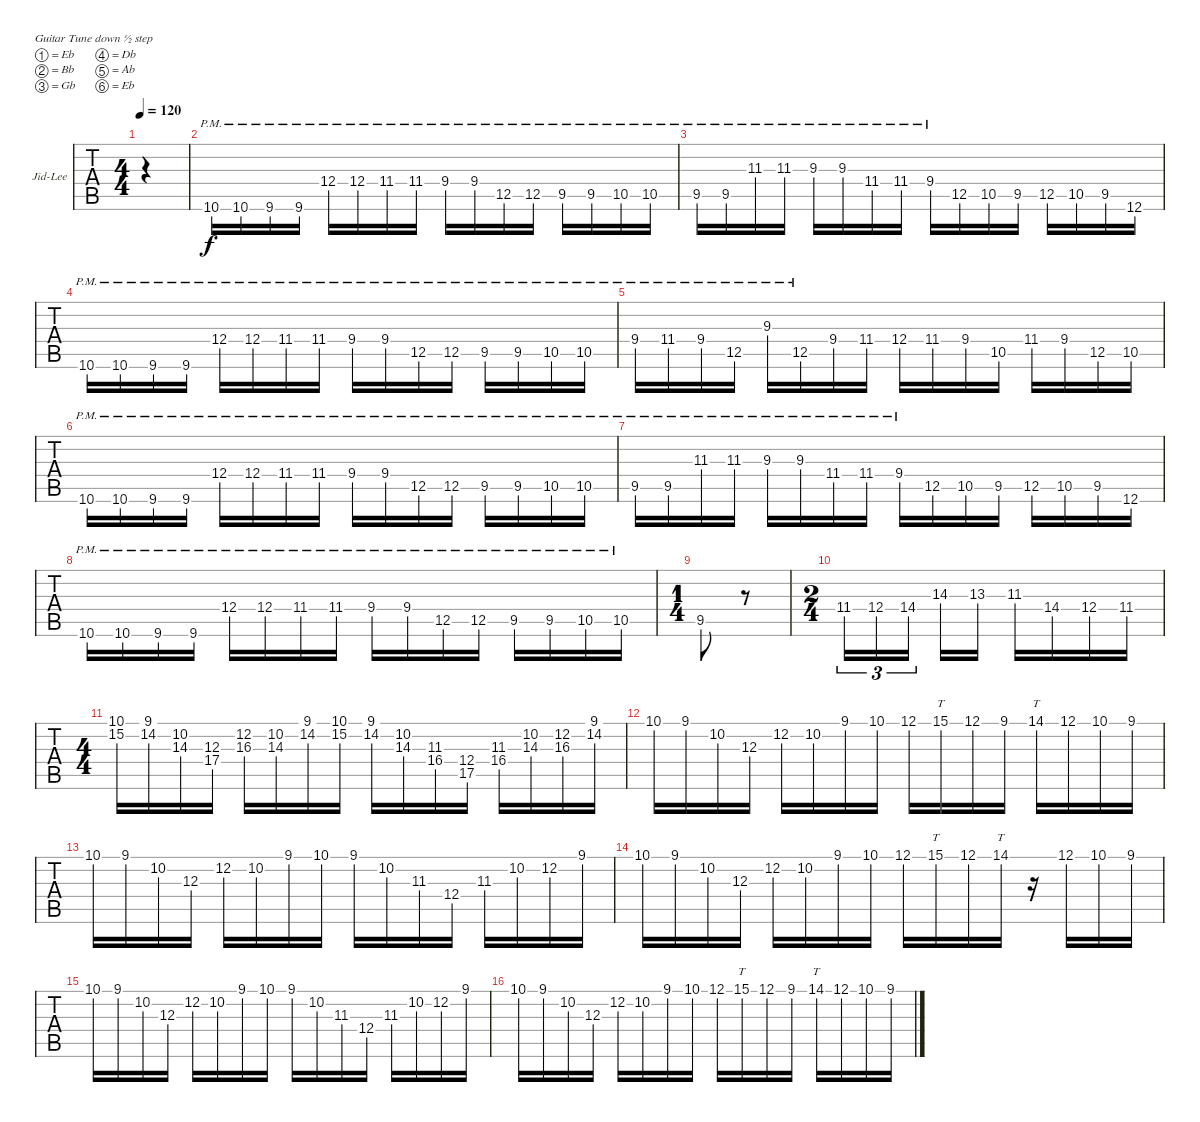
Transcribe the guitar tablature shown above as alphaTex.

\defaultSystemsLayout 4
\bracketExtendMode groupsimilarinstruments
\firstSystemTrackNameOrientation horizontal
\otherSystemsTrackNameOrientation horizontal
\track ("Jid-Lee" "Jid-Lee") {instrument distortionguitar}
\staff {tabs}
\tuning (Eb4 Bb3 Gb3 Db3 Ab2 Eb2)
\ts (4 4)
\scale
0.245206
\tempo 120
\accidentals auto
\clef g2
\ottava regular
\simile none
\ks c
|
\scale
0.374026 10.6{pm}.16 10.6{pm}.16 9.6{pm}.16 9.6{pm}.16 12.4{pm}.16 12.4{pm}.16 11.4{pm}.16 11.4{pm}.16 9.4{pm}.16 9.4{pm}.16 12.5{pm}.16 12.5{pm}.16 9.5{pm}.16 9.5{pm}.16 10.5{pm}.16 10.5{pm}.16 |
\scale
0.380069 9.5{pm}.16 9.5{pm}.16 11.3{pm}.16 11.3{pm}.16 9.3{pm}.16 9.3{pm}.16 11.4{pm}.16 11.4{pm}.16 9.4{pm}.16 12.5.16 10.5.16 9.5.16 12.5.16 10.5.16 9.5.16 12.6.16 |
10.6{pm}.16 10.6{pm}.16 9.6{pm}.16 9.6{pm}.16 12.4{pm}.16 12.4{pm}.16 11.4{pm}.16 11.4{pm}.16 9.4{pm}.16 9.4{pm}.16 12.5{pm}.16 12.5{pm}.16 9.5{pm}.16 9.5{pm}.16 10.5{pm}.16 10.5{pm}.16 |
9.4{pm}.16 11.4{pm}.16 9.4{pm}.16 12.5{pm}.16 9.3{pm}.16 12.5{pm}.16 9.4.16 11.4.16 12.4.16 11.4.16 9.4.16 10.5.16 11.4.16 9.4.16 12.5.16 10.5.16 |
10.6{pm}.16 10.6{pm}.16 9.6{pm}.16 9.6{pm}.16 12.4{pm}.16 12.4{pm}.16 11.4{pm}.16 11.4{pm}.16 9.4{pm}.16 9.4{pm}.16 12.5{pm}.16 12.5{pm}.16 9.5{pm}.16 9.5{pm}.16 10.5{pm}.16 10.5{pm}.16 |
9.5{pm}.16 9.5{pm}.16 11.3{pm}.16 11.3{pm}.16 9.3{pm}.16 9.3{pm}.16 11.4{pm}.16 11.4{pm}.16 9.4{pm}.16 12.5.16 10.5.16 9.5.16 12.5.16 10.5.16 9.5.16 12.6.16 |
10.6{pm}.16 10.6{pm}.16 9.6{pm}.16 9.6{pm}.16 12.4{pm}.16 12.4{pm}.16 11.4{pm}.16 11.4{pm}.16 9.4{pm}.16 9.4{pm}.16 12.5{pm}.16 12.5{pm}.16 9.5{pm}.16 9.5{pm}.16 10.5{pm}.16 10.5{pm}.16 |
\ts (1 4)
9.5.8 r.8 |
\ts (2 4)
11.4.16{tu (3 2)} 12.4.16{tu (3 2)} 14.4.16{tu (3 2)} 14.3.16 13.3.16 11.3.16 14.4.16 12.4.16 11.4.16 |
\ts (4 4)
(10.1 15.2).16 (9.1 14.2).16 (10.2 14.3).16 (12.3 17.4).16 (12.2 16.3).16 (10.2 14.3).16 (9.1 14.2).16 (10.1 15.2).16 (9.1 14.2).16 (10.2 14.3).16 (11.3 16.4).16 (12.4 17.5).16 (11.3 16.4).16 (10.2 14.3).16 (12.2 16.3).16 (9.1 14.2).16 |
10.1.16 9.1.16 10.2.16 12.3.16 12.2.16 10.2.16 9.1.16 10.1.16 12.1.16 15.1.16{tt} 12.1.16 9.1.16 14.1.16{tt} 12.1.16 10.1.16 9.1.16 |
10.1.16 9.1.16 10.2.16 12.3.16 12.2.16 10.2.16 9.1.16 10.1.16 9.1.16 10.2.16 11.3.16 12.4.16 11.3.16 10.2.16 12.2.16 9.1.16 |
10.1.16 9.1.16 10.2.16 12.3.16 12.2.16 10.2.16 9.1.16 10.1.16 12.1.16 15.1.16{tt} 12.1.16 14.1.16{tt} r.16 12.1.16 10.1.16 9.1.16 |
10.1.16 9.1.16 10.2.16 12.3.16 12.2.16 10.2.16 9.1.16 10.1.16 9.1.16 10.2.16 11.3.16 12.4.16 11.3.16 10.2.16 12.2.16 9.1.16 |
10.1.16 9.1.16 10.2.16 12.3.16 12.2.16 10.2.16 9.1.16 10.1.16 12.1.16 15.1.16{tt} 12.1.16 9.1.16 14.1.16{tt} 12.1.16 10.1.16 9.1.16
